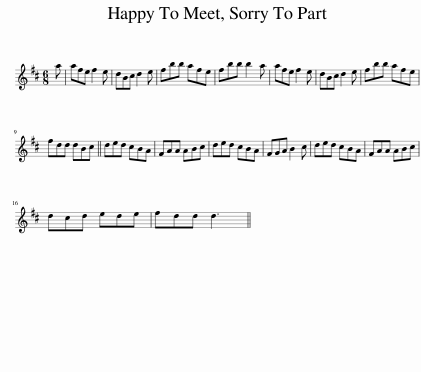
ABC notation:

X:1
L:1/8
M:6/8
I:linebreak $
K:D
V:1 treble
V:1
 a | afe f2 e | dBc d2 e | fbb afe | fbb b2 a | %5
 afe f2 e | dBc d2 e | fbb afe |$ fdd dBc || ded cBA | %10
 FAA ABc | ded cBA | FGA B2 c | ded cBA | FAA ABc |$ %15
 dcd ede | fdd d3 || %17
